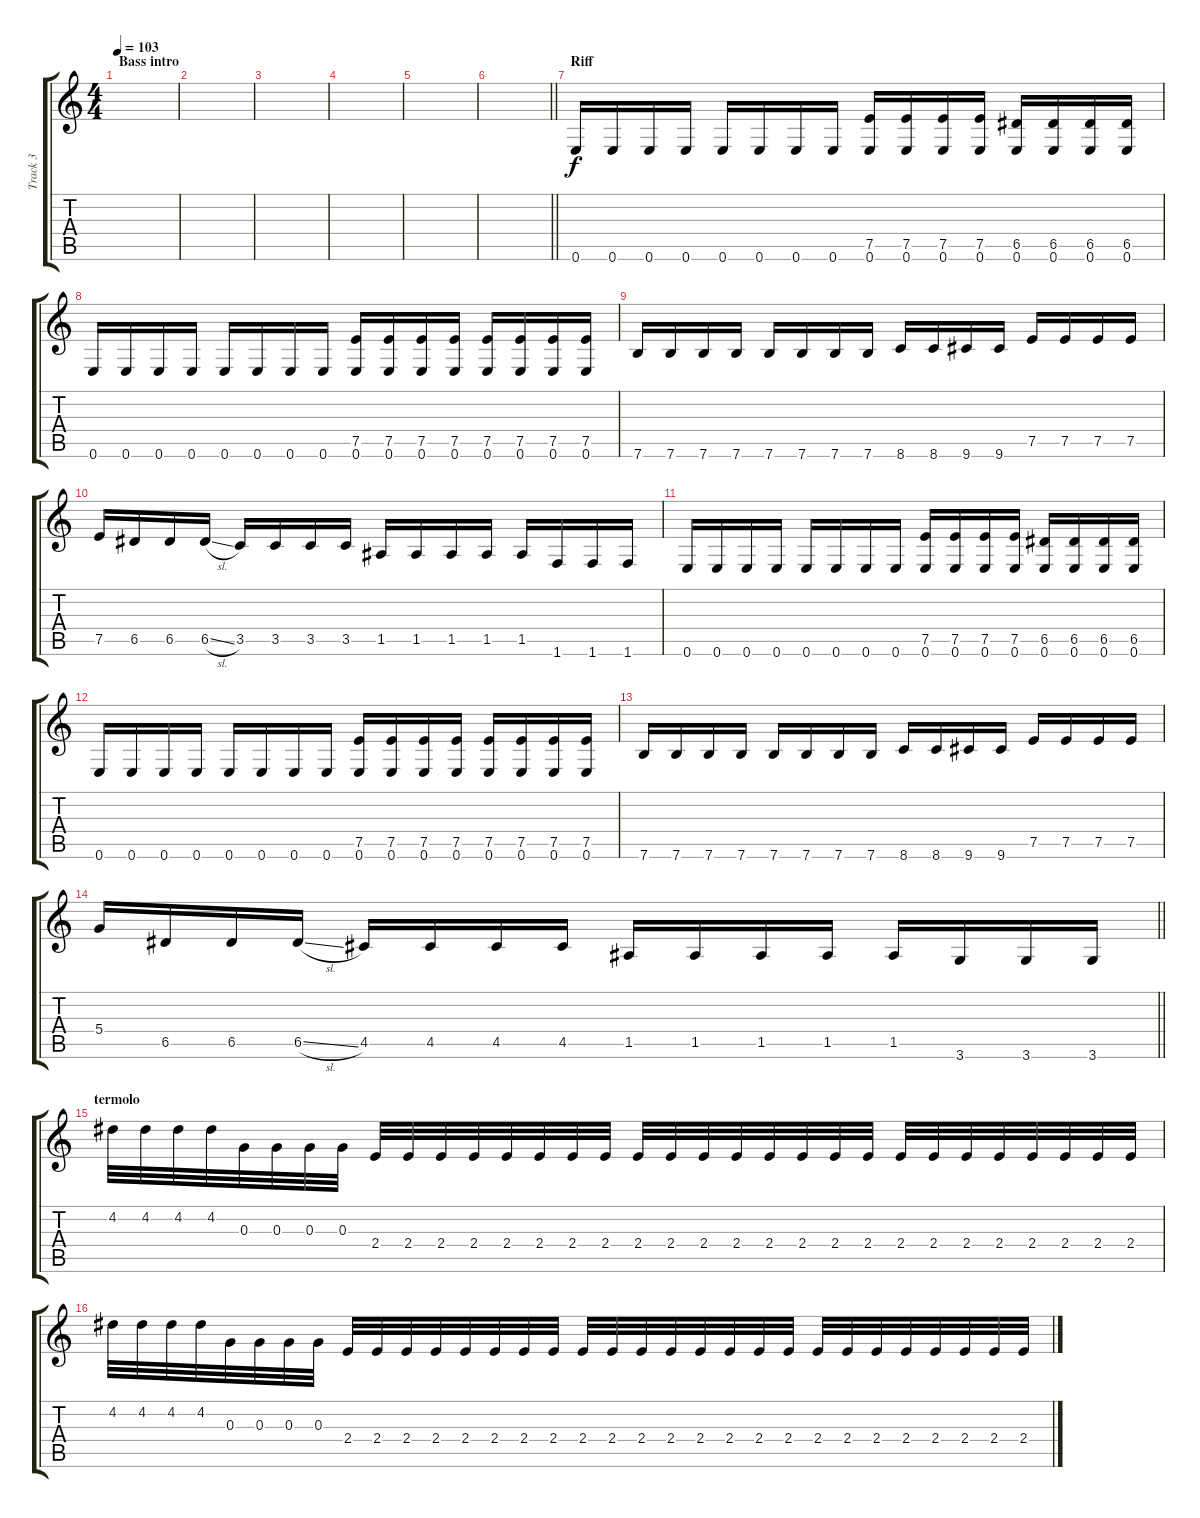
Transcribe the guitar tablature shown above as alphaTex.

\track ("Track 3" "Track 3") {instrument distortionguitar}
\staff {score tabs}
\tuning (E4 B3 G3 D3 A2 E2) {hide}
\ts (4 4)
\section ("" "Bass intro")
\tempo 103
\clef g2
\ks c
|
|
|
|
|
\barLineRight lightlight
|
\section ("" "Riff")
0.6.16 0.6.16 0.6.16 0.6.16 0.6.16 0.6.16 0.6.16 0.6.16 (7.5 0.6).16 (7.5 0.6).16 (7.5 0.6).16 (7.5 0.6).16 (6.5 0.6).16 (6.5 0.6).16 (6.5 0.6).16 (6.5 0.6).16 |
0.6.16 0.6.16 0.6.16 0.6.16 0.6.16 0.6.16 0.6.16 0.6.16 (7.5 0.6).16 (7.5 0.6).16 (7.5 0.6).16 (7.5 0.6).16 (7.5 0.6).16 (7.5 0.6).16 (7.5 0.6).16 (7.5 0.6).16 |
7.6.16 7.6.16 7.6.16 7.6.16 7.6.16 7.6.16 7.6.16 7.6.16 8.6.16 8.6.16 9.6.16 9.6.16 7.5.16 7.5.16 7.5.16 7.5.16 |
7.5.16 6.5.16 6.5.16 6.5{sl}.16 3.5.16 3.5.16 3.5.16 3.5.16 1.5.16 1.5.16 1.5.16 1.5.16 1.5.16 1.6.16 1.6.16 1.6.16 |
0.6.16 0.6.16 0.6.16 0.6.16 0.6.16 0.6.16 0.6.16 0.6.16 (7.5 0.6).16 (7.5 0.6).16 (7.5 0.6).16 (7.5 0.6).16 (6.5 0.6).16 (6.5 0.6).16 (6.5 0.6).16 (6.5 0.6).16 |
0.6.16 0.6.16 0.6.16 0.6.16 0.6.16 0.6.16 0.6.16 0.6.16 (7.5 0.6).16 (7.5 0.6).16 (7.5 0.6).16 (7.5 0.6).16 (7.5 0.6).16 (7.5 0.6).16 (7.5 0.6).16 (7.5 0.6).16 |
7.6.16 7.6.16 7.6.16 7.6.16 7.6.16 7.6.16 7.6.16 7.6.16 8.6.16 8.6.16 9.6.16 9.6.16 7.5.16 7.5.16 7.5.16 7.5.16 |
\barLineRight lightlight
5.4.16 6.5.16 6.5.16 6.5{sl}.16 4.5.16 4.5.16 4.5.16 4.5.16 1.5.16 1.5.16 1.5.16 1.5.16 1.5.16 3.6.16 3.6.16 3.6.16 |
\section ("" "termolo")
4.2.32 4.2.32 4.2.32 4.2.32 0.3.32 0.3.32 0.3.32 0.3.32 2.4.32 2.4.32 2.4.32 2.4.32 2.4.32 2.4.32 2.4.32 2.4.32 2.4.32 2.4.32 2.4.32 2.4.32 2.4.32 2.4.32 2.4.32 2.4.32 2.4.32 2.4.32 2.4.32 2.4.32 2.4.32 2.4.32 2.4.32 2.4.32 |
4.2.32 4.2.32 4.2.32 4.2.32 0.3.32 0.3.32 0.3.32 0.3.32 2.4.32 2.4.32 2.4.32 2.4.32 2.4.32 2.4.32 2.4.32 2.4.32 2.4.32 2.4.32 2.4.32 2.4.32 2.4.32 2.4.32 2.4.32 2.4.32 2.4.32 2.4.32 2.4.32 2.4.32 2.4.32 2.4.32 2.4.32 2.4.32
